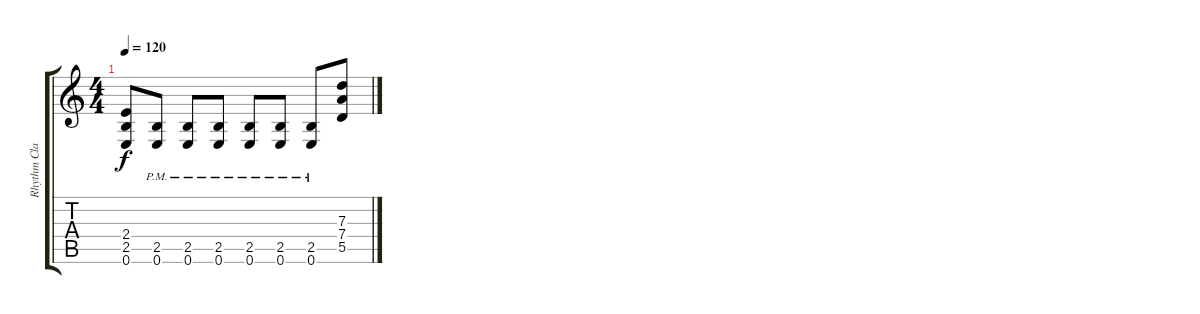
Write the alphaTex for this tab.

\track ("Rhythm Clark" "Rhythm Cla") {instrument distortionguitar}
\staff {score tabs}
\tuning (E4 B3 G3 D3 A2 E2) {hide}
\ts (4 4)
\tempo 120
\clef g2
\ks c
(2.4{t} 2.5{t} 0.6{t}).8{dy f volume 4} (2.5{pm} 0.6).8 (2.5{pm} 0.6).8 (2.5{pm} 0.6).8 (2.5{pm} 0.6).8{volume 2} (2.5{pm} 0.6).8 (2.5{pm} 0.6).8 (7.3 7.4 5.5).8{volume 0}
